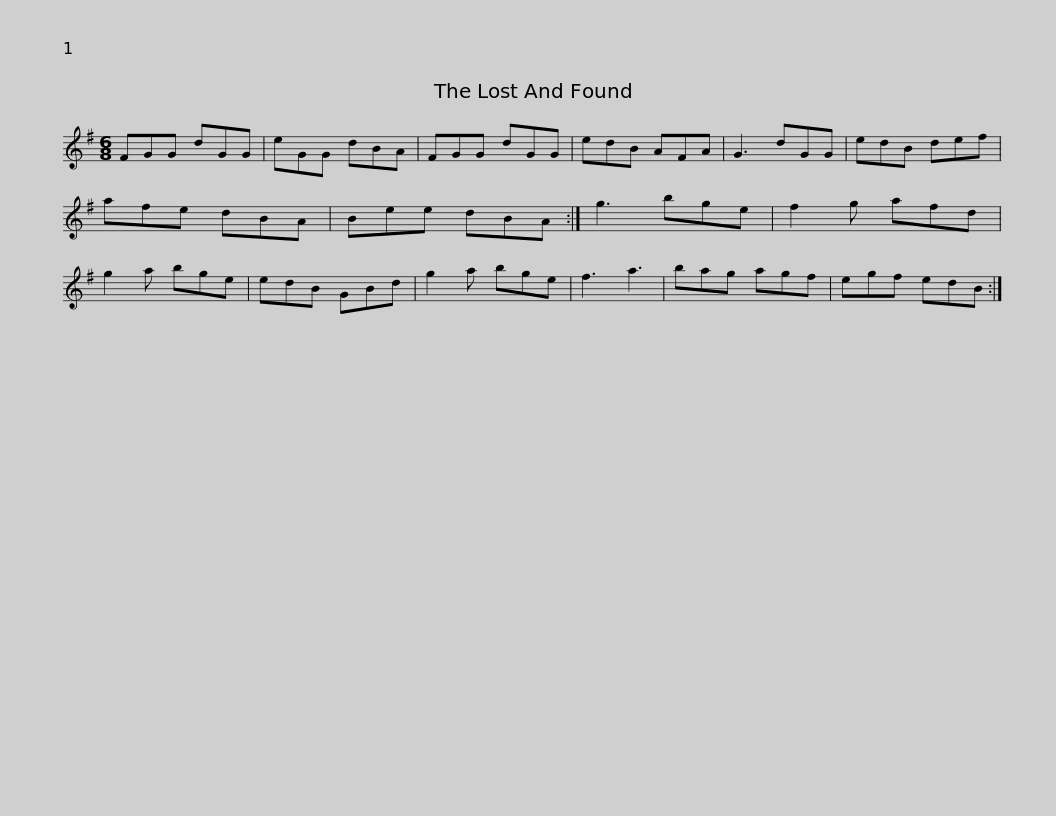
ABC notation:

X:1
L:1/8
M:6/8
I:linebreak $
K:G
V:1 treble
V:1
 FGG dGG | eGG dBA | FGG dGG | edB AFA | G3 dGG | %5
 edB def | afe dBA |$ Bee dBA :| g3 bge | f2 g afd | %10
 g2 a bge | edB GBd | g2 a bge | f3 a3 | bag agf |$ %15
 egf edB :| %16
